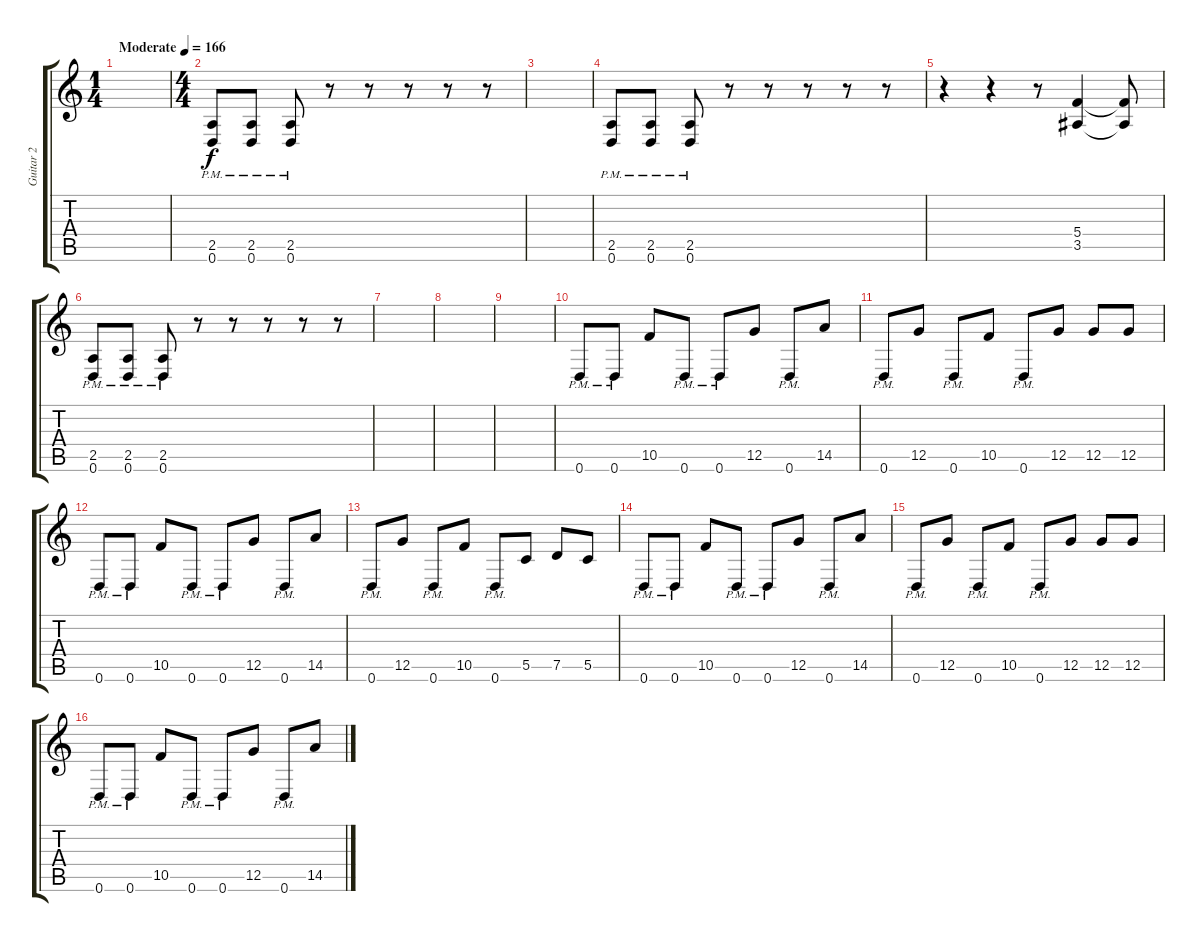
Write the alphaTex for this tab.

\track ("Guitar 2" "Guitar 2") {instrument distortionguitar}
\staff {score tabs}
\tuning (D4 A3 F3 C3 G2 D2) {hide}
\ts (1 4)
\tempo (166 "Moderate")
\clef g2
\ks c
|
\ts (4 4)
(2.5{pm} 0.6{pm}).8 (2.5{pm} 0.6{pm}).8 (2.5{pm} 0.6{pm}).8 r.8 r.8 r.8 r.8 r.8 |
|
(2.5{pm} 0.6{pm}).8 (2.5{pm} 0.6{pm}).8 (2.5{pm} 0.6{pm}).8 r.8 r.8 r.8 r.8 r.8 |
r.4 r.4 r.8 (5.4 3.5).4 (5.4{t} 3.5{t}).8 |
(2.5{pm} 0.6{pm}).8 (2.5{pm} 0.6{pm}).8 (2.5{pm} 0.6{pm}).8 r.8 r.8 r.8 r.8 r.8 |
|
|
|
0.6{pm}.8 0.6{pm}.8 10.5.8 0.6{pm}.8 0.6{pm}.8 12.5.8 0.6{pm}.8 14.5.8 |
0.6{pm}.8 12.5.8 0.6{pm}.8 10.5.8 0.6{pm}.8 12.5.8 12.5.8 12.5.8 |
0.6{pm}.8 0.6{pm}.8 10.5.8 0.6{pm}.8 0.6{pm}.8 12.5.8 0.6{pm}.8 14.5.8 |
0.6{pm}.8 12.5.8 0.6{pm}.8 10.5.8 0.6{pm}.8 5.5.8 7.5.8 5.5.8 |
0.6{pm}.8 0.6{pm}.8 10.5.8 0.6{pm}.8 0.6{pm}.8 12.5.8 0.6{pm}.8 14.5.8 |
0.6{pm}.8 12.5.8 0.6{pm}.8 10.5.8 0.6{pm}.8 12.5.8 12.5.8 12.5.8 |
0.6{pm}.8 0.6{pm}.8 10.5.8 0.6{pm}.8 0.6{pm}.8 12.5.8 0.6{pm}.8 14.5.8
